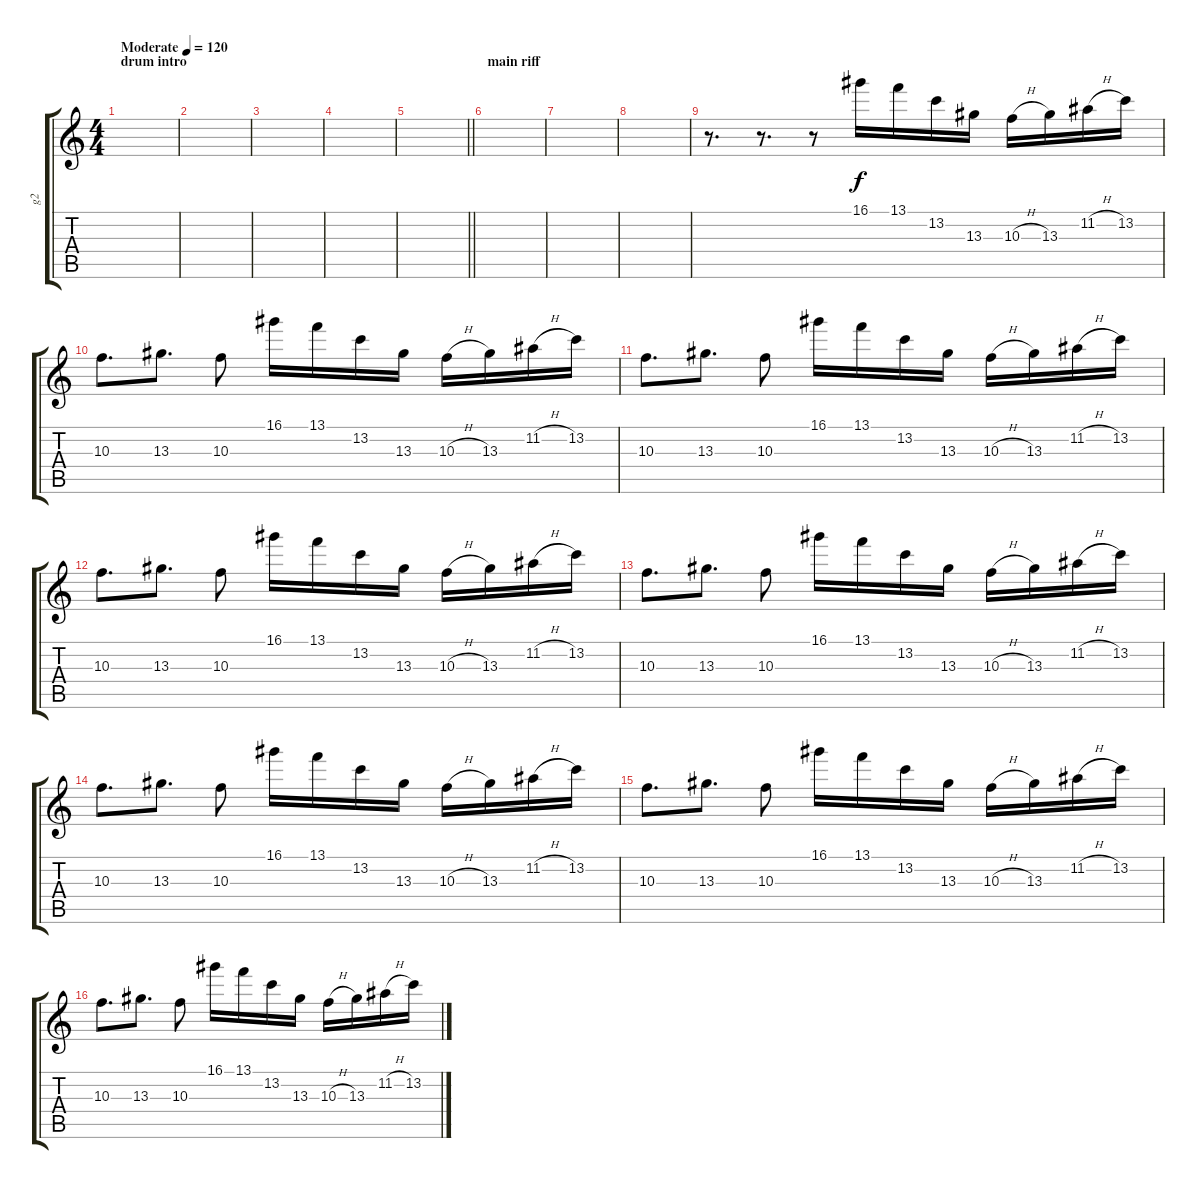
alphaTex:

\track ("g2" "g2") {instrument overdrivenguitar}
\staff {score tabs}
\tuning (E4 B3 G3 D3 A2 E2) {hide}
\ts (4 4)
\section ("" "drum intro")
\tempo (120 "Moderate")
\clef g2
\ks c
|
|
|
|
\barLineRight lightlight
|
\section ("" "main riff")
|
|
|
r.8{d} r.8{d} r.8 16.1.16 13.1.16 13.2.16 13.3.16 10.3{h}.16 13.3.16 11.2{h}.16 13.2.16 |
10.3.8{d} 13.3.8{d} 10.3.8 16.1.16 13.1.16 13.2.16 13.3.16 10.3{h}.16 13.3.16 11.2{h}.16 13.2.16 |
10.3.8{d} 13.3.8{d} 10.3.8 16.1.16 13.1.16 13.2.16 13.3.16 10.3{h}.16 13.3.16 11.2{h}.16 13.2.16 |
10.3.8{d} 13.3.8{d} 10.3.8 16.1.16 13.1.16 13.2.16 13.3.16 10.3{h}.16 13.3.16 11.2{h}.16 13.2.16 |
10.3.8{d} 13.3.8{d} 10.3.8 16.1.16 13.1.16 13.2.16 13.3.16 10.3{h}.16 13.3.16 11.2{h}.16 13.2.16 |
10.3.8{d} 13.3.8{d} 10.3.8 16.1.16 13.1.16 13.2.16 13.3.16 10.3{h}.16 13.3.16 11.2{h}.16 13.2.16 |
10.3.8{d} 13.3.8{d} 10.3.8 16.1.16 13.1.16 13.2.16 13.3.16 10.3{h}.16 13.3.16 11.2{h}.16 13.2.16 |
10.3.8{d} 13.3.8{d} 10.3.8 16.1.16 13.1.16 13.2.16 13.3.16 10.3{h}.16 13.3.16 11.2{h}.16 13.2.16
